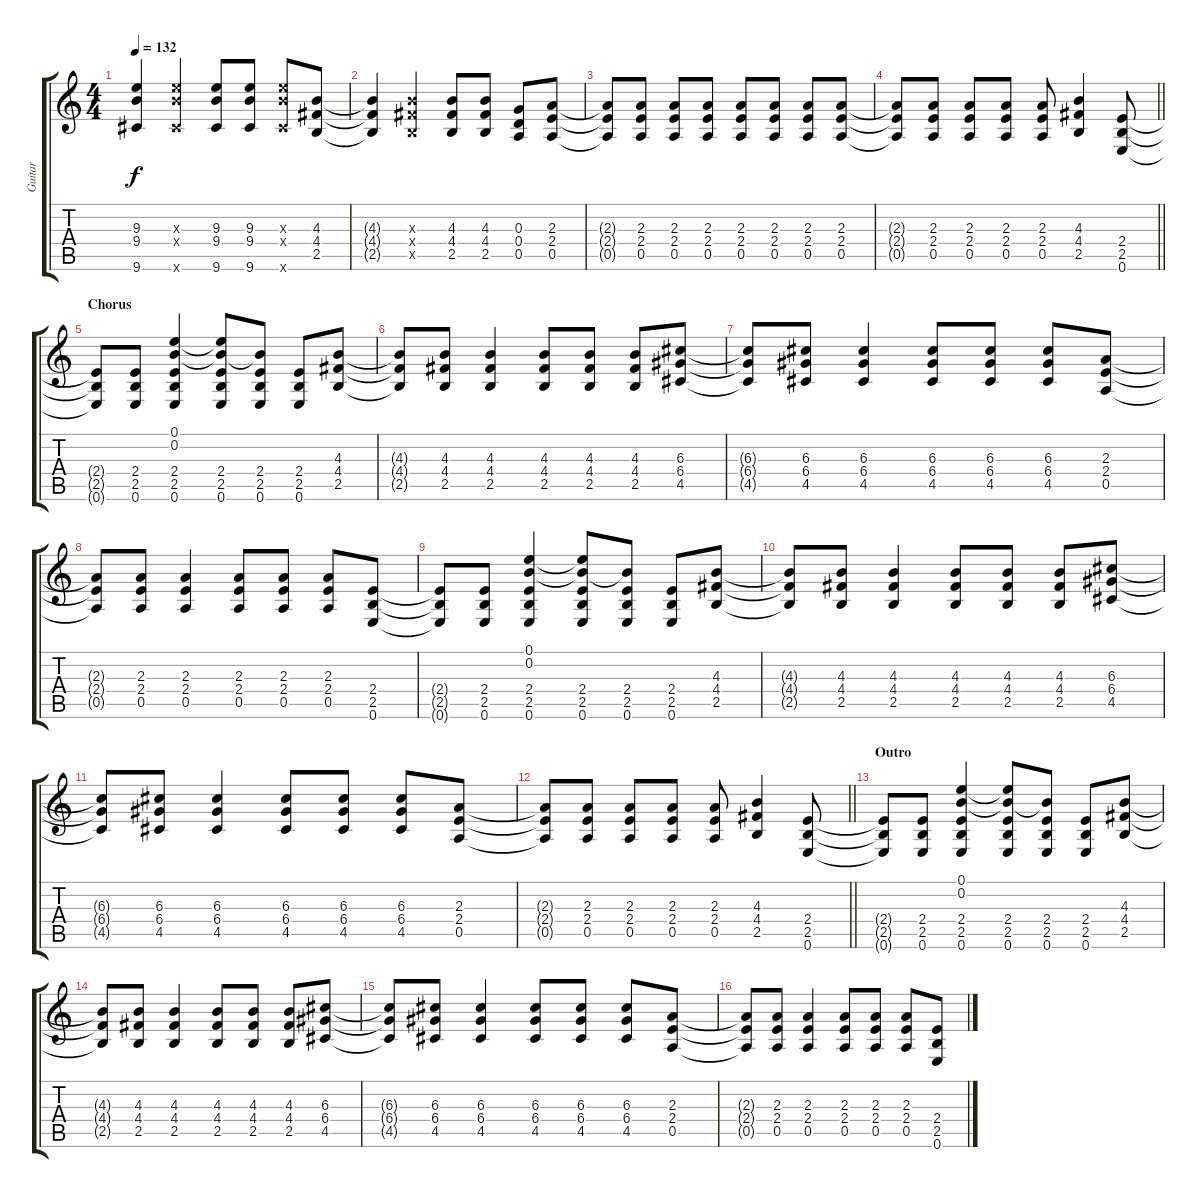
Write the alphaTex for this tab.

\track ("Guitar" "Guitar") {instrument distortionguitar}
\staff {score tabs}
\tuning (E4 B3 G3 D3 A2 E2) {hide}
\ts (4 4)
\tempo 132
\clef g2
\ks c
(9.3{t} 9.4{t} 9.6{t}).4{dy f} (9.3{x} 9.4{x} 9.6{x}).4 (9.3 9.4 9.6).8 (9.3 9.4 9.6).8 (9.3{x} 9.4{x} 9.6{x}).8 (4.3 4.4 2.5).8 |
(4.3{t} 4.4{t} 2.5{t}).4 (4.3{x} 4.4{x} 2.5{x}).4 (4.3 4.4 2.5).8 (4.3 4.4 2.5).8 (0.3 0.4 0.5).8 (2.3 2.4 0.5).8 |
(2.3{t} 2.4{t} 0.5{t}).8 (2.3 2.4 0.5).8 (2.3 2.4 0.5).8 (2.3 2.4 0.5).8 (2.3 2.4 0.5).8 (2.3 2.4 0.5).8 (2.3 2.4 0.5).8 (2.3 2.4 0.5).8 |
\barLineRight lightlight
(2.3{t} 2.4{t} 0.5{t}).8 (2.3 2.4 0.5).8 (2.3 2.4 0.5).8 (2.3 2.4 0.5).8 (2.3 2.4 0.5).8 (4.3 4.4 2.5).4 (2.4 2.5 0.6).8 |
\section ("" "Chorus")
(2.4{t} 2.5{t} 0.6{t}).8 (2.4 2.5 0.6).8 (0.1 0.2 2.4 2.5 0.6).4 (0.1{t} 0.2{t} 2.4 2.5 0.6).8 (0.2{t} 2.4 2.5 0.6).8 (2.4 2.5 0.6).8 (4.3 4.4 2.5).8 |
(4.3{t} 4.4{t} 2.5{t}).8 (4.3 4.4 2.5).8 (4.3 4.4 2.5).4 (4.3 4.4 2.5).8 (4.3 4.4 2.5).8 (4.3 4.4 2.5).8 (6.3 6.4 4.5).8 |
(6.3{t} 6.4{t} 4.5{t}).8 (6.3 6.4 4.5).8 (6.3 6.4 4.5).4 (6.3 6.4 4.5).8 (6.3 6.4 4.5).8 (6.3 6.4 4.5).8 (2.3 2.4 0.5).8 |
(2.3{t} 2.4{t} 0.5{t}).8 (2.3 2.4 0.5).8 (2.3 2.4 0.5).4 (2.3 2.4 0.5).8 (2.3 2.4 0.5).8 (2.3 2.4 0.5).8 (2.4 2.5 0.6).8 |
(2.4{t} 2.5{t} 0.6{t}).8 (2.4 2.5 0.6).8 (0.1 0.2 2.4 2.5 0.6).4 (0.1{t} 0.2{t} 2.4 2.5 0.6).8 (0.2{t} 2.4 2.5 0.6).8 (2.4 2.5 0.6).8 (4.3 4.4 2.5).8 |
(4.3{t} 4.4{t} 2.5{t}).8 (4.3 4.4 2.5).8 (4.3 4.4 2.5).4 (4.3 4.4 2.5).8 (4.3 4.4 2.5).8 (4.3 4.4 2.5).8 (6.3 6.4 4.5).8 |
(6.3{t} 6.4{t} 4.5{t}).8 (6.3 6.4 4.5).8 (6.3 6.4 4.5).4 (6.3 6.4 4.5).8 (6.3 6.4 4.5).8 (6.3 6.4 4.5).8 (2.3 2.4 0.5).8 |
\barLineRight lightlight
(2.3{t} 2.4{t} 0.5{t}).8 (2.3 2.4 0.5).8 (2.3 2.4 0.5).8 (2.3 2.4 0.5).8 (2.3 2.4 0.5).8 (4.3 4.4 2.5).4 (2.4 2.5 0.6).8 |
\section ("" "Outro")
(2.4{t} 2.5{t} 0.6{t}).8 (2.4 2.5 0.6).8 (0.1 0.2 2.4 2.5 0.6).4 (0.1{t} 0.2{t} 2.4 2.5 0.6).8 (0.2{t} 2.4 2.5 0.6).8 (2.4 2.5 0.6).8 (4.3 4.4 2.5).8 |
(4.3{t} 4.4{t} 2.5{t}).8 (4.3 4.4 2.5).8 (4.3 4.4 2.5).4 (4.3 4.4 2.5).8 (4.3 4.4 2.5).8 (4.3 4.4 2.5).8 (6.3 6.4 4.5).8 |
(6.3{t} 6.4{t} 4.5{t}).8 (6.3 6.4 4.5).8 (6.3 6.4 4.5).4 (6.3 6.4 4.5).8 (6.3 6.4 4.5).8 (6.3 6.4 4.5).8 (2.3 2.4 0.5).8 |
(2.3{t} 2.4{t} 0.5{t}).8 (2.3 2.4 0.5).8 (2.3 2.4 0.5).4 (2.3 2.4 0.5).8 (2.3 2.4 0.5).8 (2.3 2.4 0.5).8 (2.4 2.5 0.6).8
